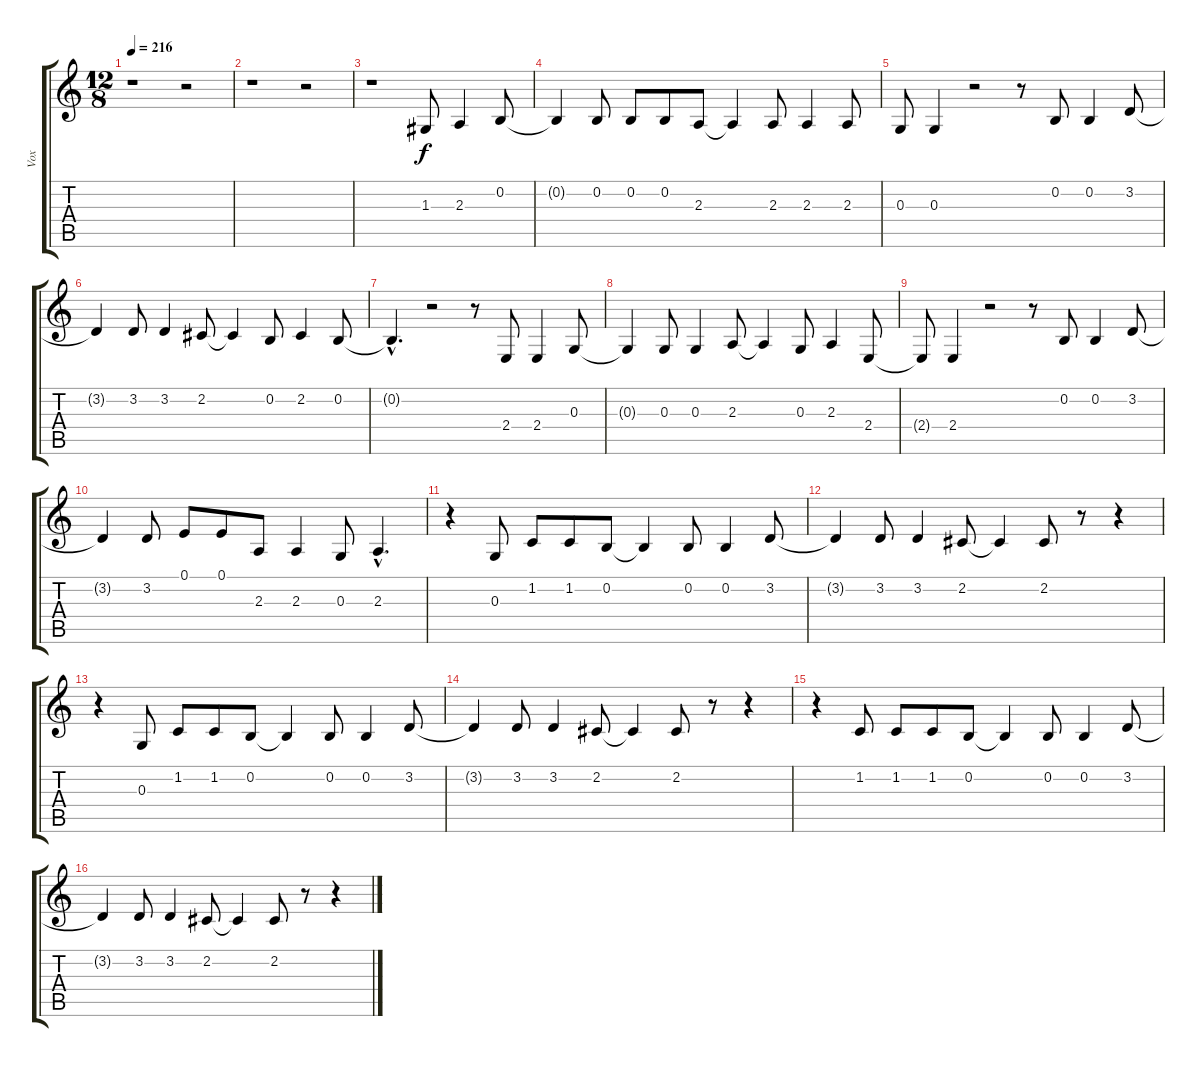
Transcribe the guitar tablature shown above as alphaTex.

\track ("Vox" "Vox") {instrument drawbarorgan}
\staff {score tabs}
\tuning (E4 B3 G3 D3 A2 E2) {hide}
\ts (12 8)
\tempo 216
\clef g2
\ks c
r.1{dy f} r.2 |
r.1 r.2 |
r.1 1.3.8 2.3.4 0.2.8 |
0.2{t}.4 0.2.8 0.2.8 0.2.8 2.3.8 2.3{t}.4 2.3.8 2.3.4 2.3.8 |
0.3.8 0.3.4 r.2 r.8 0.2.8 0.2.4 3.2.8 |
3.2{t}.4 3.2.8 3.2.4 2.2.8 2.2{t}.4 0.2.8 2.2.4 0.2.8 |
0.2{hac t}.4{d} r.2 r.8 2.4.8 2.4.4 0.3.8 |
0.3{t}.4 0.3.8 0.3.4 2.3.8 2.3{t}.4 0.3.8 2.3.4 2.4.8 |
2.4{t}.8 2.4.4 r.2 r.8 0.2.8 0.2.4 3.2.8 |
3.2{t}.4 3.2.8 0.1.8 0.1.8 2.3.8 2.3.4 0.3.8 2.3{hac}.4{d} |
r.4 0.3.8 1.2.8 1.2.8 0.2.8 0.2{t}.4 0.2.8 0.2.4 3.2.8 |
3.2{t}.4 3.2.8 3.2.4 2.2.8 2.2{t}.4 2.2.8 r.8 r.4 |
r.4 0.3.8 1.2.8 1.2.8 0.2.8 0.2{t}.4 0.2.8 0.2.4 3.2.8 |
3.2{t}.4 3.2.8 3.2.4 2.2.8 2.2{t}.4 2.2.8 r.8 r.4 |
r.4 1.2.8 1.2.8 1.2.8 0.2.8 0.2{t}.4 0.2.8 0.2.4 3.2.8 |
3.2{t}.4 3.2.8 3.2.4 2.2.8 2.2{t}.4 2.2.8 r.8 r.4
